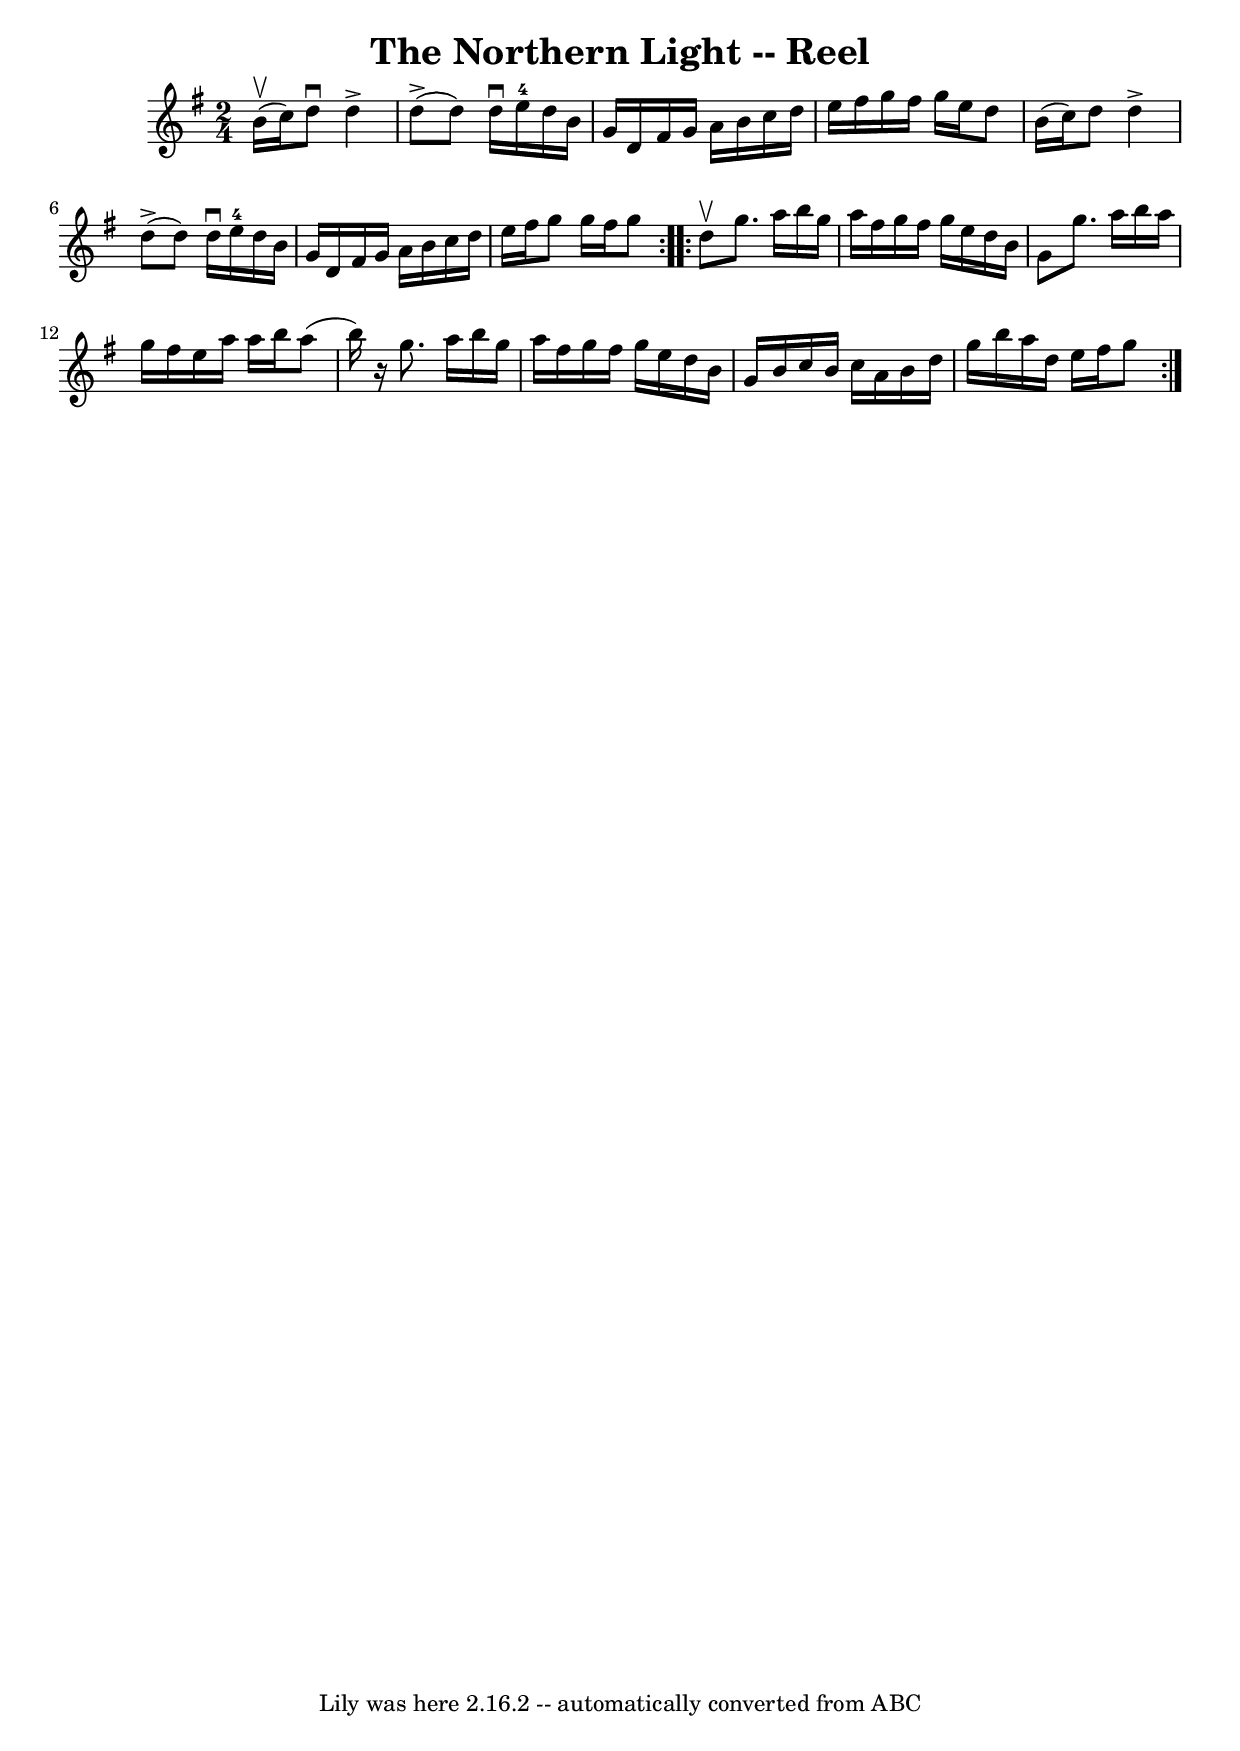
\version "2.16.2"
\include "Mammoth.ily"
\header {
  %% book = "Ryan's Mammoth Collection"
  crossRefNumber = "1"
  footnotes = "\\\\385"
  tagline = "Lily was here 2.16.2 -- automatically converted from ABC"
  title = "The Northern Light -- Reel"

}
voicedefault =  {



  \repeat volta 2 {

    \time 2/4 
    \key g \major
    b'16^\upbow(c''16) |
    d''8^\downbow 
    d''4^\accent d''8 (^\accent   |
    d''8) d''16^\downbow   
    e''16-4 d''16 b'16 g'16 d'16    |
    fis'16 g'16 a'16 
    b'16 c''16 d''16 e''16 fis''16    |
    g''16 fis''16    
    g''16 e''16 d''8 b'16 (c''16)   |
    d''8 d''4^\accent d''8 (^\accent   |
    d''8) d''16^\downbow e''16-4 d''16 b'16 g'16 d'16    |
    fis'16 g'16 a'16    
    b'16 c''16 d''16 e''16 fis''16    |
    g''8 g''16    
    fis''16 g''8  
  }     
  \repeat volta 2 {
    d''8^\upbow |
    g''8.    
    a''16 b''16 g''16 a''16 fis''16    |
    g''16 fis''16    
    g''16 e''16 d''16 b'16 g'8    |
    g''8. a''16 b''16    
    a''16 g''16 fis''16    |
    e''16 a''16 a''16 b''16    
    a''8 (b''16)   r16 |
    g''8. a''16 b''16 g''16 a''16 
    fis''16    |
    g''16 fis''16 g''16 e''16 d''16 b'16    
    g'16 b'16    |
    c''16 b'16 c''16 a'16 b'16 d''16    
    g''16 b''16    |
    a''16 d''16 e''16 fis''16 g''8  
  }   

}

\score{
  <<

    \context Staff="default"
    {
      \voicedefault 
      
    }

  >>
  \layout {
    
  }
  \midi {
  }

}
